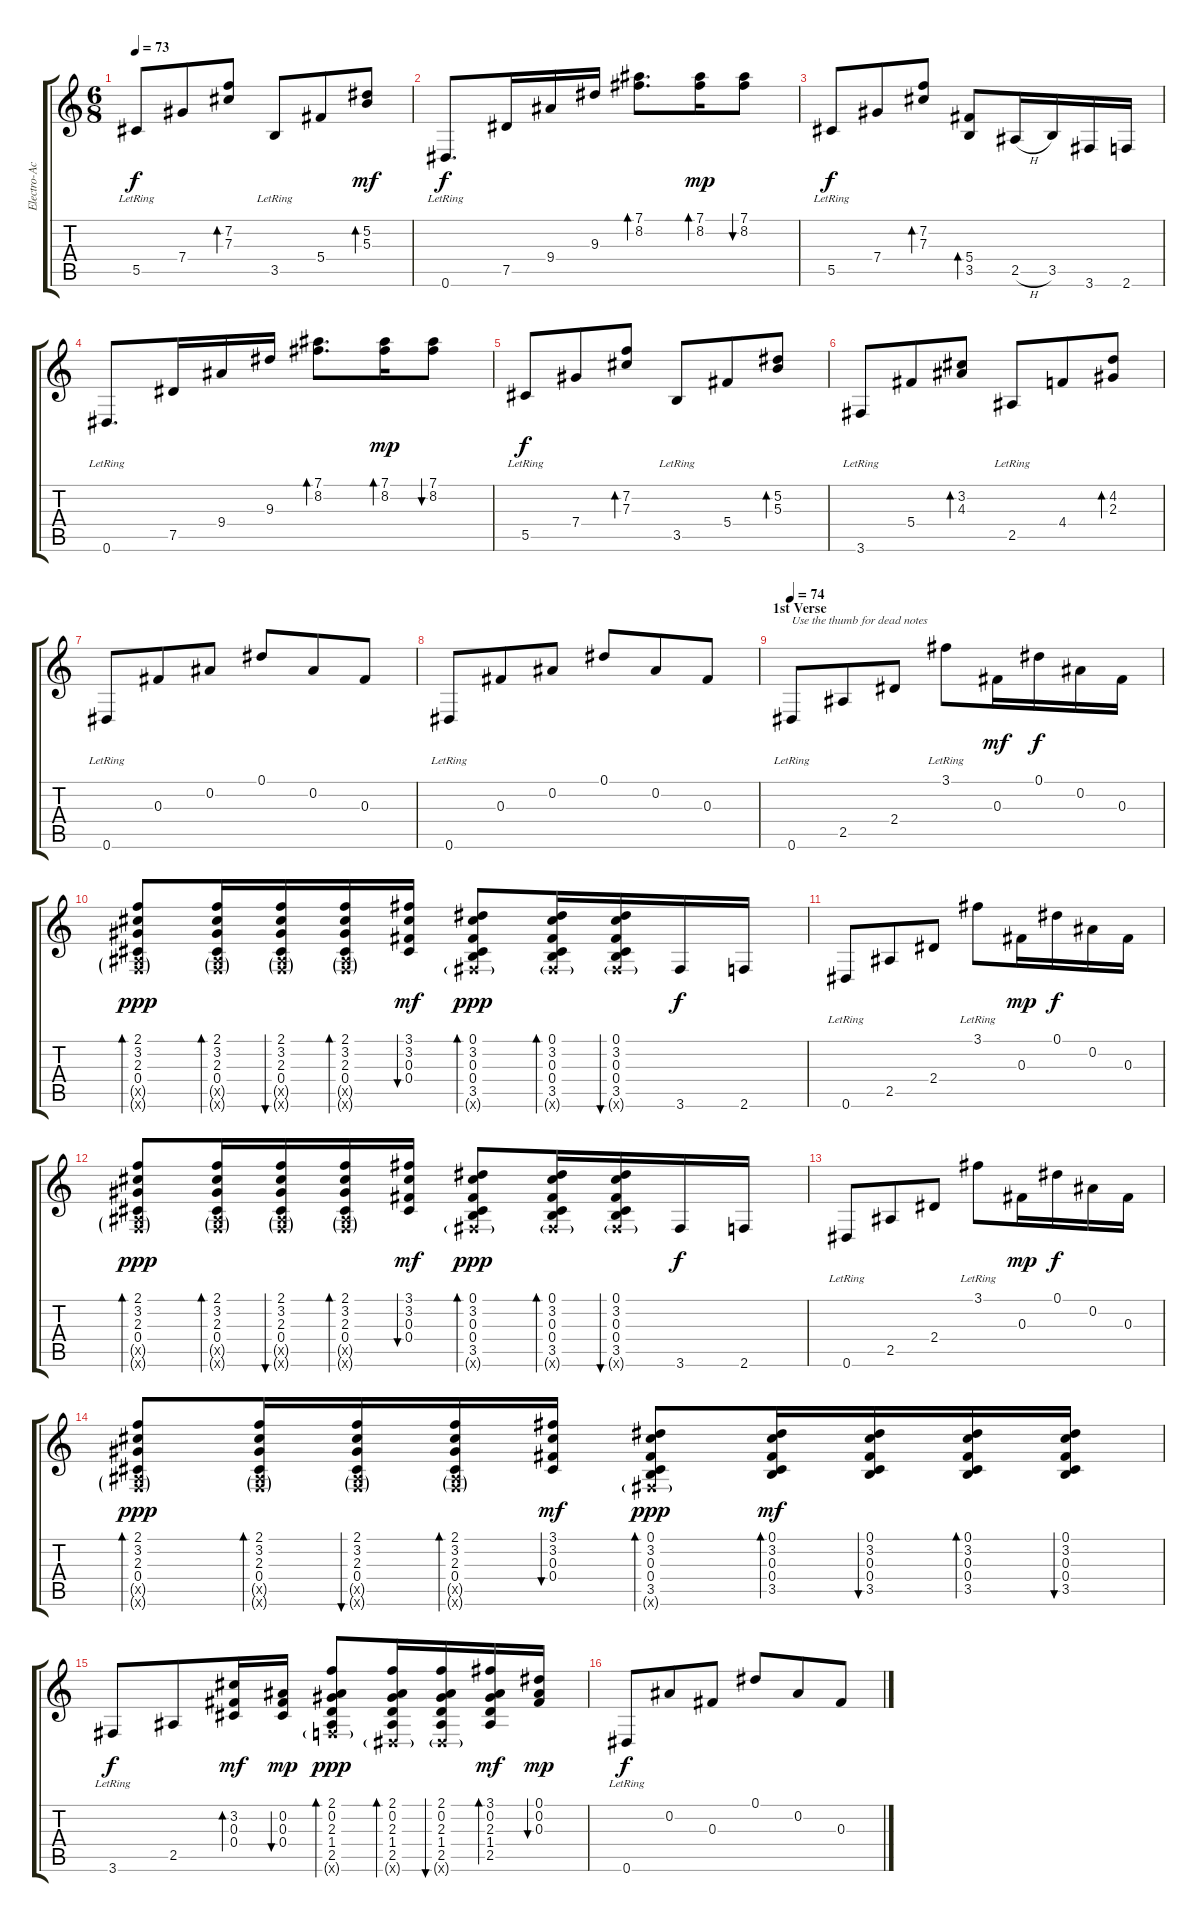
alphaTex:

\track ("Electro-Acoustic Guitar (James Hetfield)" "Electro-Ac") {instrument acousticguitarsteel}
\staff {score tabs}
\tuning (Eb4 Bb3 Gb3 Db3 Ab2 Eb2) {hide}
\ts (6 8)
\tempo 73
\clef g2
\ks c
5.5{lr}.8{dy f} 7.4.8 (7.2 7.3).8{bd 30} 3.5{lr}.8 5.4.8 (5.2 5.3).8{bd 30 dy mf} |
0.6{lr}.8{d dy f} 7.5.16 9.4.16 9.3.16 (7.1 8.2).8{d bd 30} (7.1 8.2).16{bd 30 dy mp} (7.1 8.2).8{bu 30} |
5.5{lr}.8{dy f} 7.4.8 (7.2 7.3).8{bd 30} (5.4 3.5).8{bd 120} 2.5{h}.16 3.5.16 3.6.16 2.6.16 |
0.6{lr}.8{d} 7.5.16 9.4.16 9.3.16 (7.1 8.2).8{d bd 30} (7.1 8.2).16{bd 30 dy mp} (7.1 8.2).8{bu 30} |
5.5{lr}.8{dy f} 7.4.8 (7.2 7.3).8{bd 30} 3.5{lr}.8 5.4.8 (5.2 5.3).8{bd 30} |
3.6{lr}.8 5.4.8 (3.2 4.3).8{bd 30} 2.5{lr}.8 4.4.8 (4.2 2.3).8{bd 30} |
0.6{lr}.8 0.3.8 0.2.8 0.1.8 0.2.8 0.3.8 |
0.6{lr}.8 0.3.8 0.2.8 0.1.8 0.2.8 0.3.8 |
\section ("" "1st Verse")
\tempo 74
0.6{lr}.8{txt "Use the thumb for dead notes"} 2.5.8 2.4.8 3.1{lr}.8 0.3.16{dy mf} 0.1.16{dy f} 0.2.16 0.3.16 |
(2.1 3.2 2.3 0.4 2.5{g x} 2.6{g x}).8{bd 30 dy ppp} (2.1 3.2 2.3 0.4 2.5{g x} 2.6{g x}).16{bd 30} (2.1 3.2 2.3 0.4 2.5{g x} 2.6{g x}).16{bu 30} (2.1 3.2 2.3 0.4 2.5{g x} 2.6{g x}).16{bd 30} (3.1 3.2 0.3 0.4).16{bu 30 dy mf} (0.1 3.2 0.3 0.4 3.5 3.6{g x}).8{bd 30 dy ppp} (0.1 3.2 0.3 0.4 3.5 3.6{g x}).16{bd 30} (0.1 3.2 0.3 0.4 3.5 3.6{g x}).16{bu 30} 3.6.16{dy f} 2.6.16 |
0.6{lr}.8 2.5.8 2.4.8 3.1{lr}.8 0.3.16{dy mp} 0.1.16{dy f} 0.2.16 0.3.16 |
(2.1 3.2 2.3 0.4 2.5{g x} 2.6{g x}).8{bd 30 dy ppp} (2.1 3.2 2.3 0.4 2.5{g x} 2.6{g x}).16{bd 30} (2.1 3.2 2.3 0.4 2.5{g x} 2.6{g x}).16{bu 30} (2.1 3.2 2.3 0.4 2.5{g x} 2.6{g x}).16{bd 30} (3.1 3.2 0.3 0.4).16{bu 30 dy mf} (0.1 3.2 0.3 0.4 3.5 3.6{g x}).8{bd 30 dy ppp} (0.1 3.2 0.3 0.4 3.5 3.6{g x}).16{bd 30} (0.1 3.2 0.3 0.4 3.5 3.6{g x}).16{bu 30} 3.6.16{dy f} 2.6.16 |
0.6{lr}.8 2.5.8 2.4.8 3.1{lr}.8 0.3.16{dy mp} 0.1.16{dy f} 0.2.16 0.3.16 |
(2.1 3.2 2.3 0.4 2.5{g x} 2.6{g x}).8{bd 30 dy ppp} (2.1 3.2 2.3 0.4 2.5{g x} 2.6{g x}).16{bd 30} (2.1 3.2 2.3 0.4 2.5{g x} 2.6{g x}).16{bu 30} (2.1 3.2 2.3 0.4 2.5{g x} 2.6{g x}).16{bd 30} (3.1 3.2 0.3 0.4).16{bu 30 dy mf} (0.1 3.2 0.3 0.4 3.5 3.6{g x}).8{bd 30 dy ppp} (0.1 3.2 0.3 0.4 3.5).16{bd 30 dy mf} (0.1 3.2 0.3 0.4 3.5).16{bu 30} (0.1 3.2 0.3 0.4 3.5).16{bd 30} (0.1 3.2 0.3 0.4 3.5).16{bu 30} |
3.6{lr}.8{dy f} 2.5.8 (3.2 0.3 0.4).16{bd 30 dy mf} (0.2 0.3 0.4).16{bu 30 dy mp} (2.1 0.2 2.3 1.4 2.5 2.6{g x}).8{bd 30 dy ppp} (2.1 0.2 2.3 1.4 2.5 0.6{g x}).16{bd 30} (2.1 0.2 2.3 1.4 2.5 0.6{g x}).16{bu 30} (3.1 0.2 2.3 1.4 2.5).16{bd 30 dy mf} (0.1 0.2 0.3).16{bu 30 dy mp} |
0.6{lr}.8{dy f} 0.2.8 0.3.8 0.1.8 0.2.8 0.3.8
